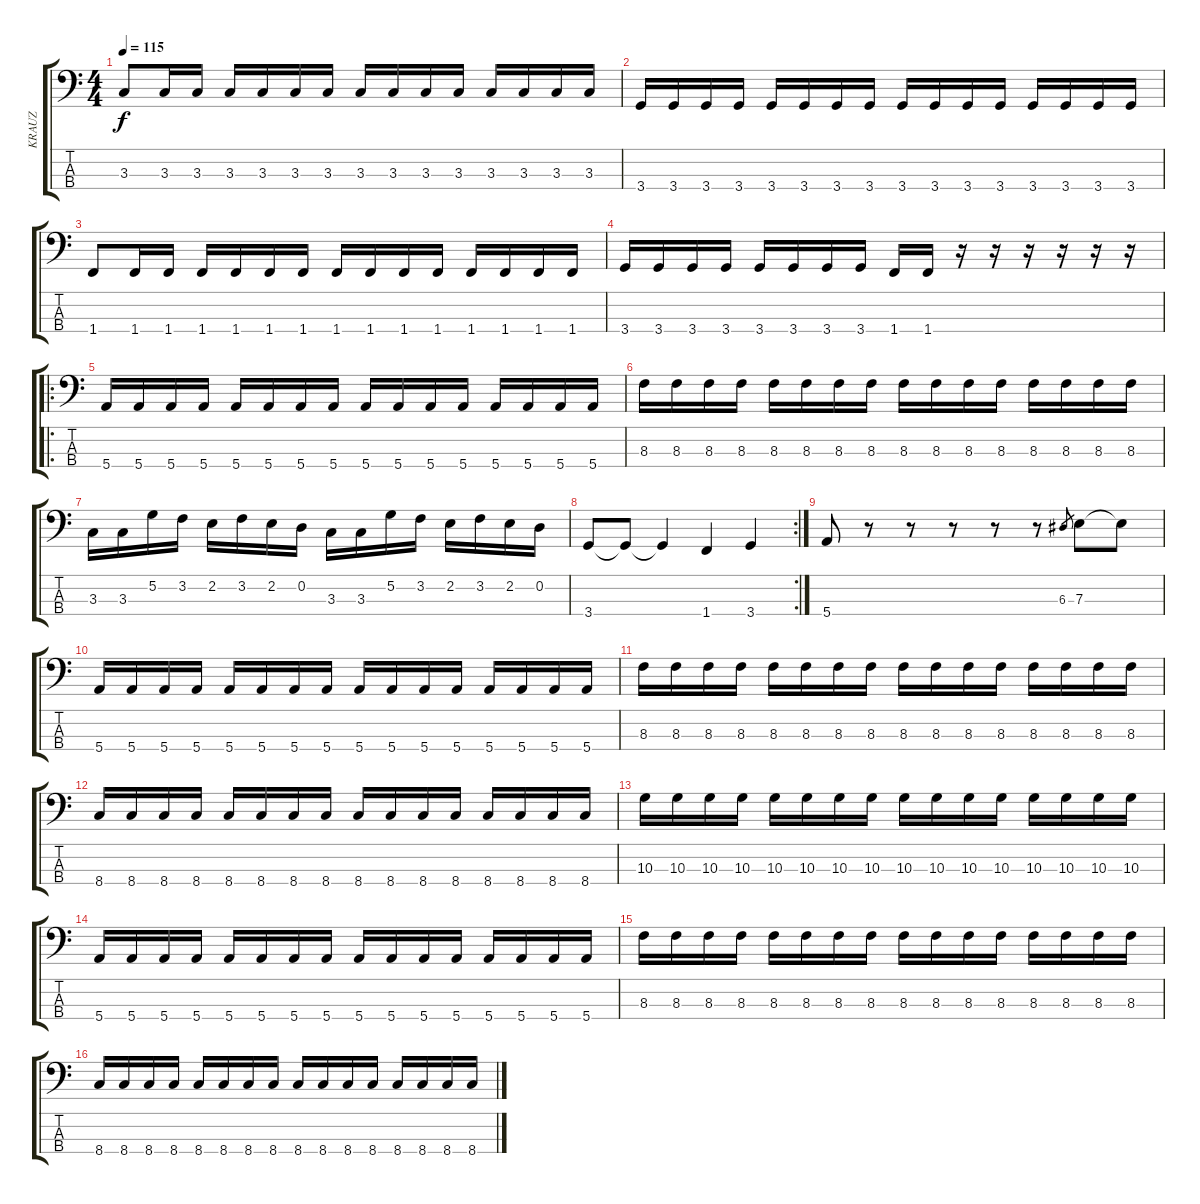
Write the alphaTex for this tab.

\track ("KRAUZ" "KRAUZ") {instrument slapbass1}
\staff {score tabs}
\tuning (G2 D2 A1 E1) {hide}
\ts (4 4)
\tempo 115
\clef f4
\ks c
3.3.8{dy f} 3.3.16 3.3.16 3.3.16 3.3.16 3.3.16 3.3.16 3.3.16 3.3.16 3.3.16 3.3.16 3.3.16 3.3.16 3.3.16 3.3.16 |
3.4.16 3.4.16 3.4.16 3.4.16 3.4.16 3.4.16 3.4.16 3.4.16 3.4.16 3.4.16 3.4.16 3.4.16 3.4.16 3.4.16 3.4.16 3.4.16 |
1.4.8 1.4.16 1.4.16 1.4.16 1.4.16 1.4.16 1.4.16 1.4.16 1.4.16 1.4.16 1.4.16 1.4.16 1.4.16 1.4.16 1.4.16 |
3.4.16 3.4.16 3.4.16 3.4.16 3.4.16 3.4.16 3.4.16 3.4.16 1.4.16 1.4.16 r.16 r.16 r.16 r.16 r.16 r.16 |
\ro
5.4.16 5.4.16 5.4.16 5.4.16 5.4.16 5.4.16 5.4.16 5.4.16 5.4.16 5.4.16 5.4.16 5.4.16 5.4.16 5.4.16 5.4.16 5.4.16 |
8.3.16 8.3.16 8.3.16 8.3.16 8.3.16 8.3.16 8.3.16 8.3.16 8.3.16 8.3.16 8.3.16 8.3.16 8.3.16 8.3.16 8.3.16 8.3.16 |
3.3.16 3.3.16 5.2.16 3.2.16 2.2.16 3.2.16 2.2.16 0.2.16 3.3.16 3.3.16 5.2.16 3.2.16 2.2.16 3.2.16 2.2.16 0.2.16 |
\rc 2
3.4.8 3.4{t}.8 3.4{t}.4 1.4.4 3.4.4 |
5.4.8 r.8 r.8 r.8 r.8 r.8 6.3.8{gr} 7.3.8 7.3{t}.8 |
5.4.16 5.4.16 5.4.16 5.4.16 5.4.16 5.4.16 5.4.16 5.4.16 5.4.16 5.4.16 5.4.16 5.4.16 5.4.16 5.4.16 5.4.16 5.4.16 |
8.3.16 8.3.16 8.3.16 8.3.16 8.3.16 8.3.16 8.3.16 8.3.16 8.3.16 8.3.16 8.3.16 8.3.16 8.3.16 8.3.16 8.3.16 8.3.16 |
8.4.16 8.4.16 8.4.16 8.4.16 8.4.16 8.4.16 8.4.16 8.4.16 8.4.16 8.4.16 8.4.16 8.4.16 8.4.16 8.4.16 8.4.16 8.4.16 |
10.3.16 10.3.16 10.3.16 10.3.16 10.3.16 10.3.16 10.3.16 10.3.16 10.3.16 10.3.16 10.3.16 10.3.16 10.3.16 10.3.16 10.3.16 10.3.16 |
5.4.16 5.4.16 5.4.16 5.4.16 5.4.16 5.4.16 5.4.16 5.4.16 5.4.16 5.4.16 5.4.16 5.4.16 5.4.16 5.4.16 5.4.16 5.4.16 |
8.3.16 8.3.16 8.3.16 8.3.16 8.3.16 8.3.16 8.3.16 8.3.16 8.3.16 8.3.16 8.3.16 8.3.16 8.3.16 8.3.16 8.3.16 8.3.16 |
8.4.16 8.4.16 8.4.16 8.4.16 8.4.16 8.4.16 8.4.16 8.4.16 8.4.16 8.4.16 8.4.16 8.4.16 8.4.16 8.4.16 8.4.16 8.4.16
